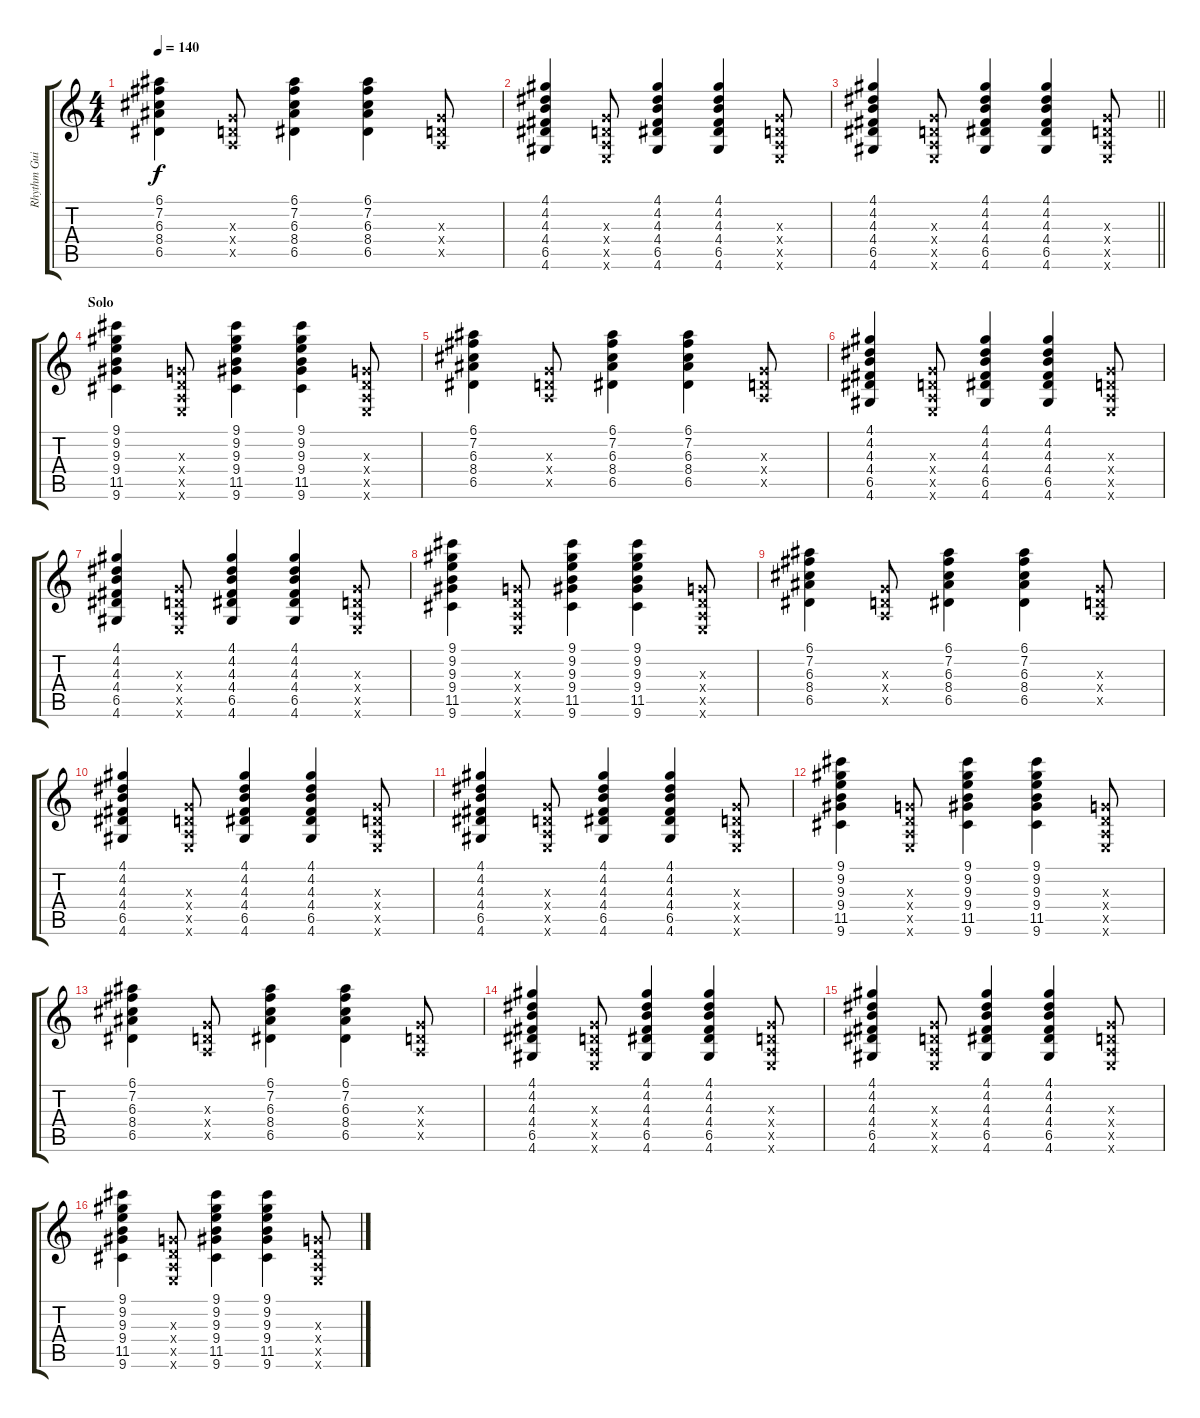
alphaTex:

\track ("Rhythm Guitar" "Rhythm Gui") {instrument electricguitarjazz}
\staff {score tabs}
\tuning (E4 B3 G3 D3 A2 E2) {hide}
\ts (4 4)
\tempo 140
\clef g2
\ks c
(6.1 7.2 6.3 8.4 6.5).4{dy f} (0.3{x} 0.4{x} 0.5{x}).8 (6.1 7.2 6.3 8.4 6.5).4 (6.1 7.2 6.3 8.4 6.5).4 (0.3{x} 0.4{x} 0.5{x}).8 |
(4.1 4.2 4.3 4.4 6.5 4.6).4 (0.3{x} 0.4{x} 0.5{x} 0.6{x}).8 (4.1 4.2 4.3 4.4 6.5 4.6).4 (4.1 4.2 4.3 4.4 6.5 4.6).4 (0.3{x} 0.4{x} 0.5{x} 0.6{x}).8 |
\barLineRight lightlight
(4.1 4.2 4.3 4.4 6.5 4.6).4 (0.3{x} 0.4{x} 0.5{x} 0.6{x}).8 (4.1 4.2 4.3 4.4 6.5 4.6).4 (4.1 4.2 4.3 4.4 6.5 4.6).4 (0.3{x} 0.4{x} 0.5{x} 0.6{x}).8 |
\section ("" "Solo")
(9.1 9.2 9.3 9.4 11.5 9.6).4 (0.3{x} 0.4{x} 0.5{x} 0.6{x}).8 (9.1 9.2 9.3 9.4 11.5 9.6).4 (9.1 9.2 9.3 9.4 11.5 9.6).4 (0.3{x} 0.4{x} 0.5{x} 0.6{x}).8 |
(6.1 7.2 6.3 8.4 6.5).4 (0.3{x} 0.4{x} 0.5{x}).8 (6.1 7.2 6.3 8.4 6.5).4 (6.1 7.2 6.3 8.4 6.5).4 (0.3{x} 0.4{x} 0.5{x}).8 |
(4.1 4.2 4.3 4.4 6.5 4.6).4 (0.3{x} 0.4{x} 0.5{x} 0.6{x}).8 (4.1 4.2 4.3 4.4 6.5 4.6).4 (4.1 4.2 4.3 4.4 6.5 4.6).4 (0.3{x} 0.4{x} 0.5{x} 0.6{x}).8 |
(4.1 4.2 4.3 4.4 6.5 4.6).4 (0.3{x} 0.4{x} 0.5{x} 0.6{x}).8 (4.1 4.2 4.3 4.4 6.5 4.6).4 (4.1 4.2 4.3 4.4 6.5 4.6).4 (0.3{x} 0.4{x} 0.5{x} 0.6{x}).8 |
(9.1 9.2 9.3 9.4 11.5 9.6).4 (0.3{x} 0.4{x} 0.5{x} 0.6{x}).8 (9.1 9.2 9.3 9.4 11.5 9.6).4 (9.1 9.2 9.3 9.4 11.5 9.6).4 (0.3{x} 0.4{x} 0.5{x} 0.6{x}).8 |
(6.1 7.2 6.3 8.4 6.5).4 (0.3{x} 0.4{x} 0.5{x}).8 (6.1 7.2 6.3 8.4 6.5).4 (6.1 7.2 6.3 8.4 6.5).4 (0.3{x} 0.4{x} 0.5{x}).8 |
(4.1 4.2 4.3 4.4 6.5 4.6).4 (0.3{x} 0.4{x} 0.5{x} 0.6{x}).8 (4.1 4.2 4.3 4.4 6.5 4.6).4 (4.1 4.2 4.3 4.4 6.5 4.6).4 (0.3{x} 0.4{x} 0.5{x} 0.6{x}).8 |
(4.1 4.2 4.3 4.4 6.5 4.6).4 (0.3{x} 0.4{x} 0.5{x} 0.6{x}).8 (4.1 4.2 4.3 4.4 6.5 4.6).4 (4.1 4.2 4.3 4.4 6.5 4.6).4 (0.3{x} 0.4{x} 0.5{x} 0.6{x}).8 |
(9.1 9.2 9.3 9.4 11.5 9.6).4 (0.3{x} 0.4{x} 0.5{x} 0.6{x}).8 (9.1 9.2 9.3 9.4 11.5 9.6).4 (9.1 9.2 9.3 9.4 11.5 9.6).4 (0.3{x} 0.4{x} 0.5{x} 0.6{x}).8 |
(6.1 7.2 6.3 8.4 6.5).4 (0.3{x} 0.4{x} 0.5{x}).8 (6.1 7.2 6.3 8.4 6.5).4 (6.1 7.2 6.3 8.4 6.5).4 (0.3{x} 0.4{x} 0.5{x}).8 |
(4.1 4.2 4.3 4.4 6.5 4.6).4 (0.3{x} 0.4{x} 0.5{x} 0.6{x}).8 (4.1 4.2 4.3 4.4 6.5 4.6).4 (4.1 4.2 4.3 4.4 6.5 4.6).4 (0.3{x} 0.4{x} 0.5{x} 0.6{x}).8 |
(4.1 4.2 4.3 4.4 6.5 4.6).4 (0.3{x} 0.4{x} 0.5{x} 0.6{x}).8 (4.1 4.2 4.3 4.4 6.5 4.6).4 (4.1 4.2 4.3 4.4 6.5 4.6).4 (0.3{x} 0.4{x} 0.5{x} 0.6{x}).8 |
(9.1 9.2 9.3 9.4 11.5 9.6).4 (0.3{x} 0.4{x} 0.5{x} 0.6{x}).8 (9.1 9.2 9.3 9.4 11.5 9.6).4 (9.1 9.2 9.3 9.4 11.5 9.6).4 (0.3{x} 0.4{x} 0.5{x} 0.6{x}).8
